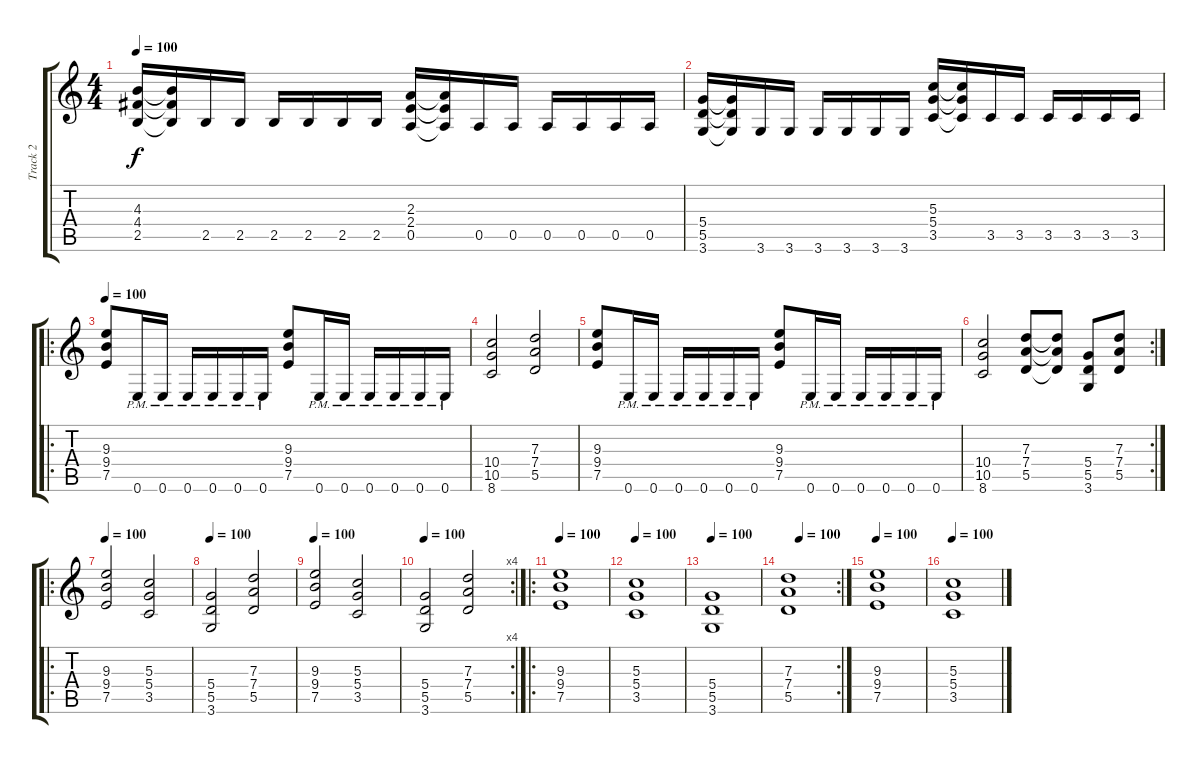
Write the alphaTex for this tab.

\track ("Track 2" "Track 2") {instrument distortionguitar}
\staff {score tabs}
\tuning (E4 B3 G3 D3 A2 E2) {hide}
\ts (4 4)
\tempo 100
\clef g2
\ks c
(4.3 4.4 2.5).16{dy f} (4.3{t} 4.4{t} 2.5{t}).16 2.5.16 2.5.16 2.5.16 2.5.16 2.5.16 2.5.16 (2.3 2.4 0.5).16 (2.3{t} 2.4{t} 0.5{t}).16 0.5.16 0.5.16 0.5.16 0.5.16 0.5.16 0.5.16 |
(5.4 5.5 3.6).16 (5.4{t} 5.5{t} 3.6{t}).16 3.6.16 3.6.16 3.6.16 3.6.16 3.6.16 3.6.16 (5.3 5.4 3.5).16 (5.3{t} 5.4{t} 3.5{t}).16 3.5.16 3.5.16 3.5.16 3.5.16 3.5.16 3.5.16 |
\ro
\tempo 100
(9.3 9.4 7.5).8 0.6{pm}.16 0.6{pm}.16 0.6{pm}.16 0.6{pm}.16 0.6{pm}.16 0.6{pm}.16 (9.3 9.4 7.5).8 0.6{pm}.16 0.6{pm}.16 0.6{pm}.16 0.6{pm}.16 0.6{pm}.16 0.6{pm}.16 |
(10.4 10.5 8.6).2 (7.3 7.4 5.5).2 |
(9.3 9.4 7.5).8 0.6{pm}.16 0.6{pm}.16 0.6{pm}.16 0.6{pm}.16 0.6{pm}.16 0.6{pm}.16 (9.3 9.4 7.5).8 0.6{pm}.16 0.6{pm}.16 0.6{pm}.16 0.6{pm}.16 0.6{pm}.16 0.6{pm}.16 |
\rc 2
(10.4 10.5 8.6).2 (7.3 7.4 5.5).8 (7.3{t} 7.4{t} 5.5{t}).8 (5.4 5.5 3.6).8 (7.3 7.4 5.5).8 |
\ro
\tempo 100
(9.3 9.4 7.5).2 (5.3 5.4 3.5).2 |
\tempo 100
(5.4 5.5 3.6).2 (7.3 7.4 5.5).2 |
\tempo 100
(9.3 9.4 7.5).2 (5.3 5.4 3.5).2 |
\rc 4
\tempo 100
(5.4 5.5 3.6).2 (7.3 7.4 5.5).2 |
\ro
\tempo 100
(9.3 9.4 7.5).1 |
\tempo 100
(5.3 5.4 3.5).1 |
\tempo 100
(5.4 5.5 3.6).1 |
\rc 2
\tempo (100 0.25)
(7.3 7.4 5.5).1 |
\tempo 100
(9.3 9.4 7.5).1 |
\tempo 100
(5.3 5.4 3.5).1
